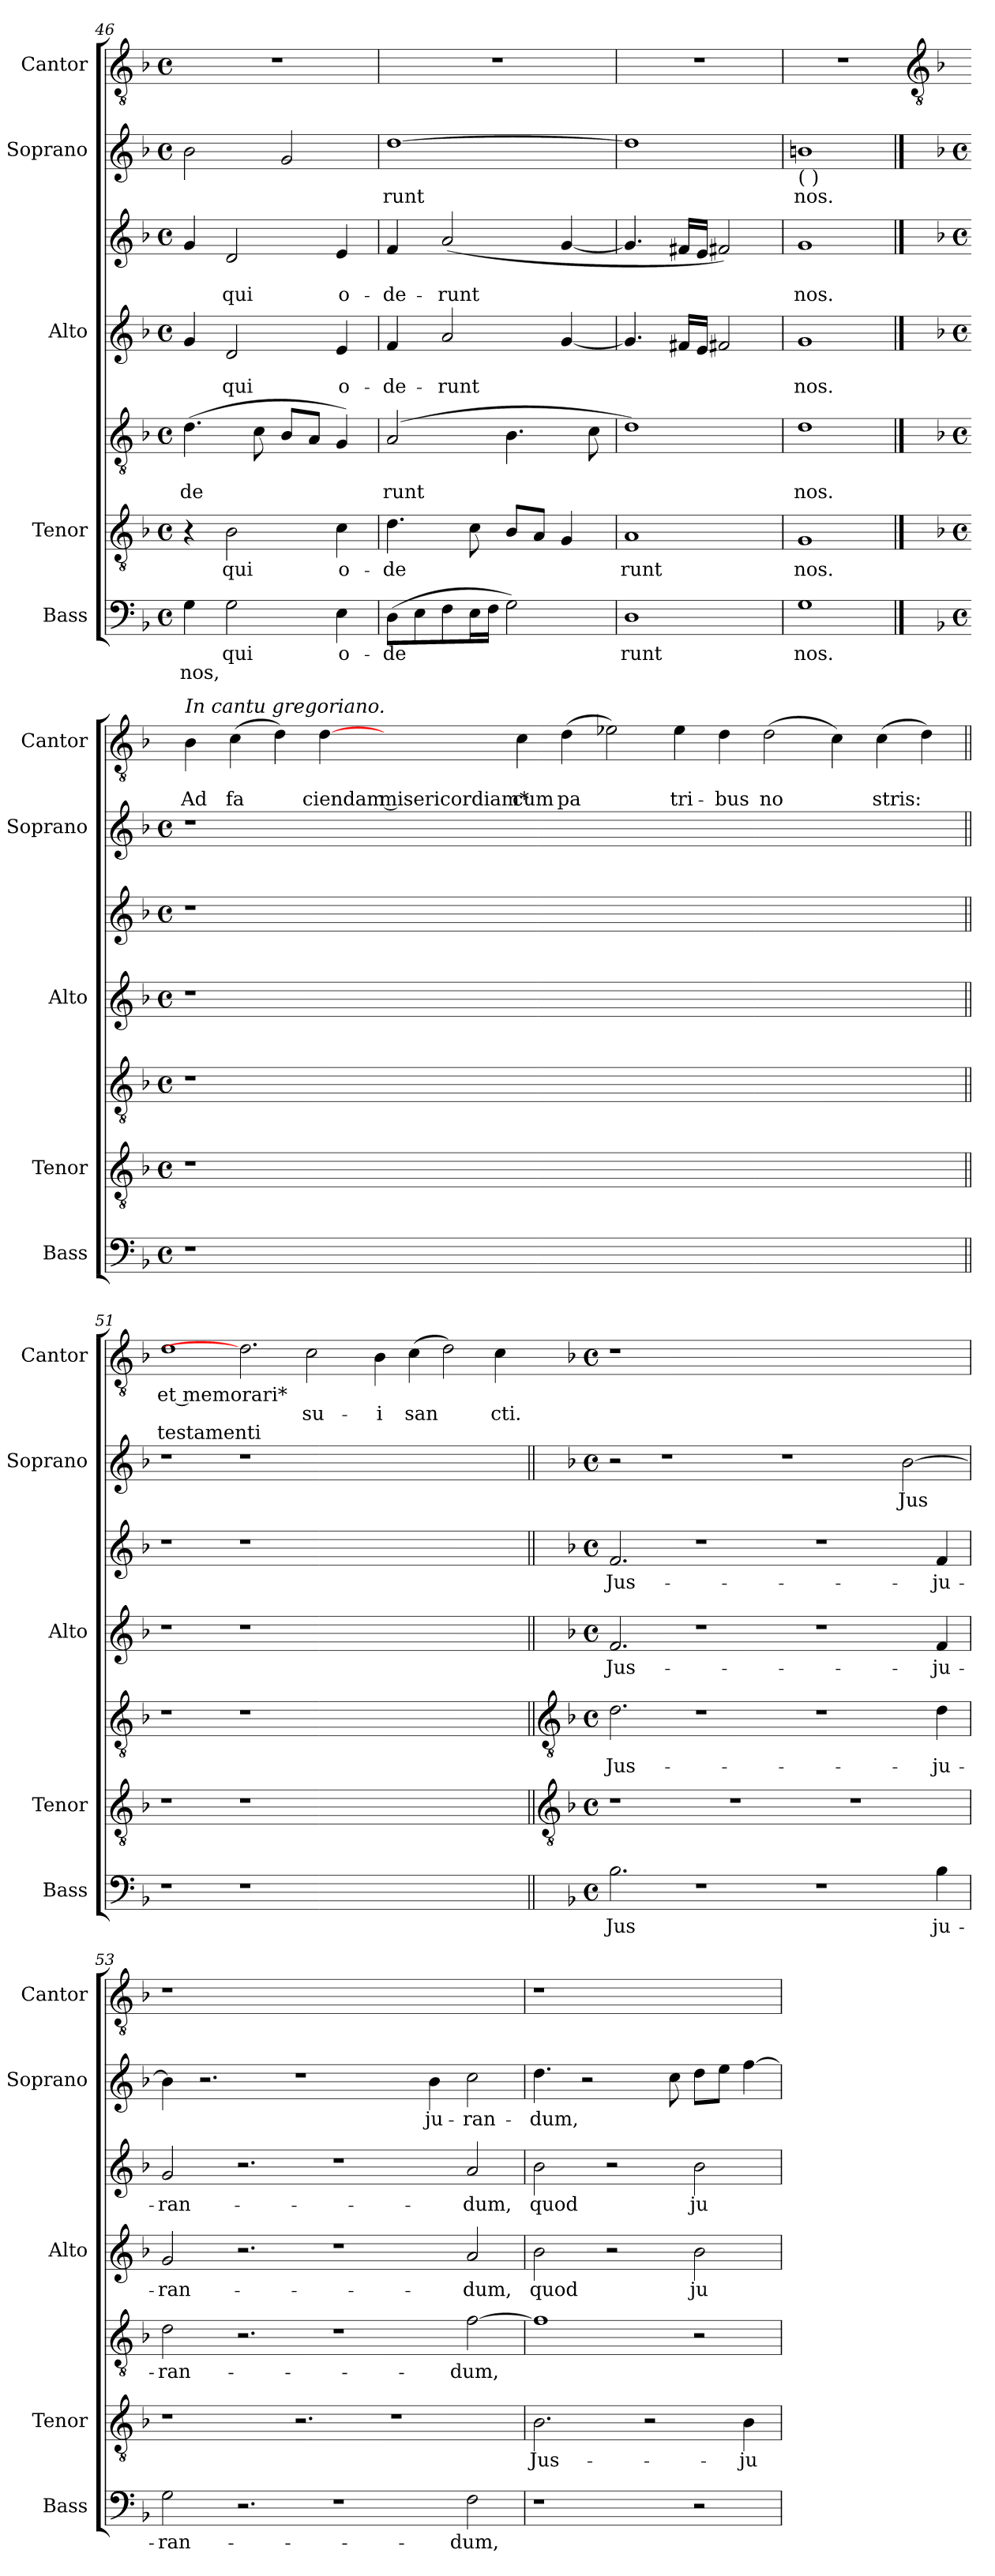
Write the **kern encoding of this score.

**kern	**text	**text	**kern	**text	**kern	**text	**text	**kern	**text	**text	**kern	**text	**text	**kern	**text	**kern	**text	**text	**text
*part5	*part5	*part5	*part4	*part4	*part4	*part4	*part4	*part3	*part3	*part3	*part3	*part3	*part3	*part2	*part2	*part1	*part1	*part1	*part1
*staff7	*staff7	*staff7	*staff6	*staff6	*staff5	*staff5	*staff5	*staff4	*staff4	*staff4	*staff3	*staff3	*staff3	*staff2	*staff2	*staff1	*staff1	*staff1	*staff1
*I"Bass	*	*	*I"Tenor	*	*	*	*	*I"Alto	*	*	*	*	*	*I"Soprano	*	*I"Cantor	*	*	*
*I'Bass	*	*	*I'Tenor	*	*	*	*	*I'Alto	*	*	*	*	*	*I'Soprano	*	*I'Cantor	*	*	*
*clefF4	*	*	*clefGv2	*	*clefGv2	*	*	*	*	*	*clefG2	*	*	*clefG2	*	*clefGv2	*	*	*
*k[b-]	*	*	*k[b-]	*	*k[b-]	*	*	*k[b-]	*	*	*k[b-]	*	*	*k[b-]	*	*k[b-]	*	*	*
*F:	*	*	*F:	*	*F:	*	*	*F:	*	*	*F:	*	*	*F:	*	*F:	*	*	*
*M4/4	*	*	*M4/4	*	*M4/4	*	*	*M4/4	*	*	*M4/4	*	*	*M4/4	*	*M4/4	*	*	*
*met(c)	*	*	*met(c)	*	*met(c)	*	*	*met(c)	*	*	*met(c)	*	*	*met(c)	*	*met(c)	*	*	*
=46	=46	=46	=46	=46	=46	=46	=46	=46	=46	=46	=46	=46	=46	=46	=46	=46	=46	=46	=46
!	!	!LO:LY:b	!	!	!	!	!LO:LY:b	!	!	!	!	!	!	!	!	!	!	!	!
4G	.	nos,	4r	.	(>4.d	.	-de	4g	.	.	4g	.	.	2b-	.	1r	.	.	.
!	!LO:LY:b	!	!	!LO:LY:b	!	!	!	!	!	!LO:LY:b	!	!	!LO:LY:b	!	!	!	!	!	!
2G	qui	.	2B-	qui	.	.	.	2d	.	qui	2d	.	qui	.	.	.	.	.	.
.	.	.	.	.	8c	.	.	.	.	.	.	.	.	.	.	.	.	.	.
.	.	.	.	.	8B-L	.	.	.	.	.	.	.	.	2g	.	.	.	.	.
.	.	.	.	.	8AJ	.	.	.	.	.	.	.	.	.	.	.	.	.	.
!	!LO:LY:b	!	!	!LO:LY:b	!	!	!	!	!	!LO:LY:b	!	!	!LO:LY:b	!	!	!	!	!	!
4E	o-	.	4c	o-	4G)	.	.	4e	.	o-	4e	.	o-	.	.	.	.	.	.
=47	=47	=47	=47	=47	=47	=47	=47	=47	=47	=47	=47	=47	=47	=47	=47	=47	=47	=47	=47
!	!LO:LY:b	!	!	!LO:LY:b	!	!	!LO:LY:b	!	!	!LO:LY:b	!	!	!LO:LY:b	!	!LO:LY:b	!	!	!	!
(>8DL	-de	.	4.d	de	(>2A	.	-runt	4f	.	-de-	4f	.	-de-	[1dd	runt	1r	.	.	.
8E	.	.	.	.	.	.	.	.	.	.	.	.	.	.	.	.	.	.	.
!	!	!	!	!	!	!	!	!	!	!LO:LY:b	!	!	!LO:LY:b	!	!	!	!	!	!
8F	.	.	.	.	.	.	.	2a	.	-runt	(<2a	.	-runt	.	.	.	.	.	.
16EL	.	.	8c	.	.	.	.	.	.	.	.	.	.	.	.	.	.	.	.
16FJJ	.	.	.	.	.	.	.	.	.	.	.	.	.	.	.	.	.	.	.
2G)	.	.	8B-L	.	4.B-	.	.	.	.	.	.	.	.	.	.	.	.	.	.
.	.	.	8AJ	.	.	.	.	.	.	.	.	.	.	.	.	.	.	.	.
.	.	.	4G	.	.	.	.	[4g	.	.	[4g	.	.	.	.	.	.	.	.
.	.	.	.	.	8c	.	.	.	.	.	.	.	.	.	.	.	.	.	.
=48	=48	=48	=48	=48	=48	=48	=48	=48	=48	=48	=48	=48	=48	=48	=48	=48	=48	=48	=48
!	!LO:LY:b	!	!	!LO:LY:b	!	!	!	!	!	!	!	!	!	!	!	!	!	!	!
1D	runt	.	1A	runt	1d)	.	.	4.g]	.	.	4.g]	.	.	1dd]	.	1r	.	.	.
.	.	.	.	.	.	.	.	16f#XLL	.	.	16f#XLL	.	.	.	.	.	.	.	.
.	.	.	.	.	.	.	.	16eJJ	.	.	16eJJ	.	.	.	.	.	.	.	.
.	.	.	.	.	.	.	.	2f#X	.	.	2f#X)	.	.	.	.	.	.	.	.
=49	=49	=49	=49	=49	=49	=49	=49	=49	=49	=49	=49	=49	=49	=49	=49	=49	=49	=49	=49
!	!	!	!	!	!	!	!	!	!	!	!	!	!	!LO:TX:b:t=(   )	!	!	!	!	!
!	!LO:LY:b	!	!	!LO:LY:b	!	!	!LO:LY:b	!	!	!LO:LY:b	!	!	!LO:LY:b	!	!LO:LY:b	!	!	!	!
1G	nos.	.	1G	nos.	1d	.	nos.	1g	.	nos.	1g	.	nos.	1b	nos.	1r	.	.	.
!!LO:LB:g=z
==50	=50	=50	==50	=50	==50	=50	=50	==50	=50	=50	==50	=50	=50	==50	=50	=50	=50	=50	=50
*	*	*	*	*	*	*	*	*	*	*	*	*	*	*	*	*clefGv2	*	*	*
*	*	*	*	*	*	*	*	*	*	*	*	*	*	*	*	*k[b-]	*	*	*
*	*	*	*	*	*	*	*	*	*	*	*	*	*	*	*	*F:	*	*	*
*M4/4	*	*	*M4/4	*	*M4/4	*	*	*M4/4	*	*	*M4/4	*	*	*M4/4	*	*	*	*	*
*met(c)	*	*	*met(c)	*	*met(c)	*	*	*met(c)	*	*	*met(c)	*	*	*met(c)	*	*	*	*	*
!	!	!	!	!	!	!	!	!	!	!	!	!	!	!	!	!LO:TX:a:i:t=In cantu gregoriano.	!	!	!
!	!	!	!	!	!	!	!	!	!	!	!	!	!	!	!	!	!	!LO:LY:b	!
1r	.	.	1r	.	1r	.	.	1r	.	.	1r	.	.	1r	.	4B-	.	Ad	.
!	!	!	!	!	!	!	!	!	!	!	!	!	!	!	!	!	!	!LO:LY:b	!
.	.	.	.	.	.	.	.	.	.	.	.	.	.	.	.	(>4c	.	fa	.
.	.	.	.	.	.	.	.	.	.	.	.	.	.	.	.	4d)	.	.	.
!	!	!	!	!	!	!	!	!	!	!	!	!	!	!	!	!	!	!LO:LY:b	!
.	.	.	.	.	.	.	.	.	.	.	.	.	.	.	.	[4d	.	ciendam misericordiam*	.
2%7ryy	.	.	2%7ryy	.	2%7ryy	.	.	2%7ryy	.	.	2%7ryy	.	.	2%7ryy	.	2.ryy	.	.	.
!	!	!	!	!	!	!	!	!	!	!	!	!	!	!	!	!	!	!LO:LY:b	!
.	.	.	.	.	.	.	.	.	.	.	.	.	.	.	.	4c	.	cum	.
!	!	!	!	!	!	!	!	!	!	!	!	!	!	!	!	!	!	!LO:LY:b	!
.	.	.	.	.	.	.	.	.	.	.	.	.	.	.	.	(>4d	.	pa	.
.	.	.	.	.	.	.	.	.	.	.	.	.	.	.	.	2e-X)	.	.	.
!	!	!	!	!	!	!	!	!	!	!	!	!	!	!	!	!	!	!LO:LY:b	!
.	.	.	.	.	.	.	.	.	.	.	.	.	.	.	.	4e-	.	tri-	.
!	!	!	!	!	!	!	!	!	!	!	!	!	!	!	!	!	!	!LO:LY:b	!
.	.	.	.	.	.	.	.	.	.	.	.	.	.	.	.	4d	.	-bus	.
!	!	!	!	!	!	!	!	!	!	!	!	!	!	!	!	!	!	!LO:LY:b	!
.	.	.	.	.	.	.	.	.	.	.	.	.	.	.	.	(>2d	.	no	.
.	.	.	.	.	.	.	.	.	.	.	.	.	.	.	.	4c)	.	.	.
!	!	!	!	!	!	!	!	!	!	!	!	!	!	!	!	!	!	!LO:LY:b	!
.	.	.	.	.	.	.	.	.	.	.	.	.	.	.	.	(>4c	.	stris:	.
.	.	.	.	.	.	.	.	.	.	.	.	.	.	.	.	4d)	.	.	.
=51||	=51||	=51||	=51||	=51||	=51||	=51||	=51||	=51||	=51||	=51||	=51||	=51||	=51||	=51||	=51||	=51||	=51||	=51||	=51||
!	!	!	!	!	!	!	!	!	!	!	!	!	!	!	!	!	!LO:LY:b	!	!LO:LY:b
1r	.	.	1r	.	1r	.	.	1r	.	.	1r	.	.	1r	.	1d	et memorari*	.	testamenti
1r	.	.	1r	.	1r	.	.	1r	.	.	1r	.	.	1r	.	2.d]	.	.	.
!	!	!	!	!	!	!	!	!	!	!	!	!	!	!	!	!	!	!LO:LY:b	!
.	.	.	.	.	.	.	.	.	.	.	.	.	.	.	.	2c	.	su-	.
1.ryy	.	.	1.ryy	.	1.ryy	.	.	1.ryy	.	.	1.ryy	.	.	1.ryy	.	.	.	.	.
!	!	!	!	!	!	!	!	!	!	!	!	!	!	!	!	!	!	!LO:LY:b	!
.	.	.	.	.	.	.	.	.	.	.	.	.	.	.	.	4B-	.	-i	.
!	!	!	!	!	!	!	!	!	!	!	!	!	!	!	!	!	!	!LO:LY:b	!
.	.	.	.	.	.	.	.	.	.	.	.	.	.	.	.	(>4c	.	san	.
.	.	.	.	.	.	.	.	.	.	.	.	.	.	.	.	2d)	.	.	.
!	!	!	!	!	!	!	!	!	!	!	!	!	!	!	!	!	!	!LO:LY:b	!
.	.	.	.	.	.	.	.	.	.	.	.	.	.	.	.	4c	.	cti.	.
!!LO:LB:g=z
=52||	=52-	=52-	=52||	=52-	=52||	=52-	=52-	=52||	=52-	=52-	=52||	=52-	=52-	=52||	=52-	=52-	=52-	=52-	=52-
*	*	*	*clefGv2	*	*clefGv2	*	*	*	*	*	*	*	*	*	*	*	*	*	*
*k[b-]	*	*	*k[b-]	*	*k[b-]	*	*	*k[b-]	*	*	*k[b-]	*	*	*k[b-]	*	*	*	*	*
*F:	*	*	*F:	*	*F:	*	*	*F:	*	*	*F:	*	*	*F:	*	*	*	*	*
*M4/4	*	*	*M4/4	*	*M4/4	*	*	*M4/4	*	*	*M4/4	*	*	*M4/4	*	*M4/4	*	*	*
*met(c)	*	*	*met(c)	*	*met(c)	*	*	*met(c)	*	*	*met(c)	*	*	*met(c)	*	*met(c)	*	*	*
!	!LO:LY:b	!	!	!	!	!LO:LY:b	!	!	!LO:LY:b	!	!	!LO:LY:b	!	!	!	!	!	!	!
2.B-	Jus	.	1r	.	2.d	Jus-	.	2.f	Jus-	.	2.f	Jus-	.	2r	.	1r	.	.	.
.	.	.	.	.	.	.	.	.	.	.	.	.	.	1r	.	.	.	.	.
1r	.	.	.	.	1r	.	.	1r	.	.	1r	.	.	.	.	.	.	.	.
.	.	.	1r	.	.	.	.	.	.	.	.	.	.	.	.	0ryy	.	.	.
.	.	.	.	.	.	.	.	.	.	.	.	.	.	1r	.	.	.	.	.
1r	.	.	.	.	1r	.	.	1r	.	.	1r	.	.	.	.	.	.	.	.
.	.	.	1r	.	.	.	.	.	.	.	.	.	.	.	.	.	.	.	.
!	!	!	!	!	!	!	!	!	!	!	!	!	!	!	!LO:LY:b	!	!	!	!
.	.	.	.	.	.	.	.	.	.	.	.	.	.	[2b-	Jus	.	.	.	.
!	!LO:LY:b	!	!	!	!	!LO:LY:b	!	!	!LO:LY:b	!	!	!LO:LY:b	!	!	!	!	!	!	!
4B-	ju-	.	.	.	4d	-ju-	.	4f	-ju-	.	4f	-ju-	.	.	.	.	.	.	.
=53	=53	=53	=53	=53	=53	=53	=53	=53	=53	=53	=53	=53	=53	=53	=53	=53	=53	=53	=53
!	!LO:LY:b	!	!	!	!	!LO:LY:b	!	!	!LO:LY:b	!	!	!LO:LY:b	!	!	!	!	!	!	!
2G	-ran-	.	1r	.	2d	-ran-	.	2g	-ran-	.	2g	-ran-	.	4b-]	.	1r	.	.	.
.	.	.	.	.	.	.	.	.	.	.	.	.	.	2.r	.	.	.	.	.
2.r	.	.	.	.	2.r	.	.	2.r	.	.	2.r	.	.	.	.	.	.	.	.
.	.	.	2.r	.	.	.	.	.	.	.	.	.	.	1r	.	1..ryy	.	.	.
1r	.	.	.	.	1r	.	.	1r	.	.	1r	.	.	.	.	.	.	.	.
.	.	.	1r	.	.	.	.	.	.	.	.	.	.	.	.	.	.	.	.
!	!	!	!	!	!	!	!	!	!	!	!	!	!	!	!LO:LY:b	!	!	!	!
.	.	.	.	.	.	.	.	.	.	.	.	.	.	4b-	ju-	.	.	.	.
!	!LO:LY:b	!	!	!	!	!LO:LY:b	!	!	!LO:LY:b	!	!	!LO:LY:b	!	!	!LO:LY:b	!	!	!	!
2F	-dum,	.	.	.	[2f	-dum,	.	2a	-dum,	.	2a	-dum,	.	2cc	-ran-	.	.	.	.
=54	=54	=54	=54	=54	=54	=54	=54	=54	=54	=54	=54	=54	=54	=54	=54	=54	=54	=54	=54
!	!	!	!	!LO:LY:b	!	!	!	!	!LO:LY:b	!	!	!LO:LY:b	!	!	!LO:LY:b	!	!	!	!
1r	.	.	2.B-	Jus-	1f]	.	.	2b-	quod	.	2b-	quod	.	4.dd	-dum,	1r	.	.	.
.	.	.	.	.	.	.	.	.	.	.	.	.	.	2r	.	.	.	.	.
.	.	.	.	.	.	.	.	2r	.	.	2r	.	.	.	.	.	.	.	.
.	.	.	2r	.	.	.	.	.	.	.	.	.	.	.	.	.	.	.	.
.	.	.	.	.	.	.	.	.	.	.	.	.	.	8cc	.	.	.	.	.
!	!	!	!	!	!	!	!	!	!LO:LY:b	!	!	!LO:LY:b	!	!	!	!	!	!	!
2r	.	.	.	.	2r	.	.	2b-	ju-	.	2b-	ju-	.	8ddL	.	2ryy	.	.	.
.	.	.	.	.	.	.	.	.	.	.	.	.	.	8eeJ	.	.	.	.	.
!	!	!	!	!LO:LY:b	!	!	!	!	!	!	!	!	!	!	!	!	!	!	!
.	.	.	4B-	-ju-	.	.	.	.	.	.	.	.	.	[4ff	.	.	.	.	.
=	=	=	=	=	=	=	=	=	=	=	=	=	=	=	=	=	=	=	=
*-	*-	*-	*-	*-	*-	*-	*-	*-	*-	*-	*-	*-	*-	*-	*-	*-	*-	*-	*-
